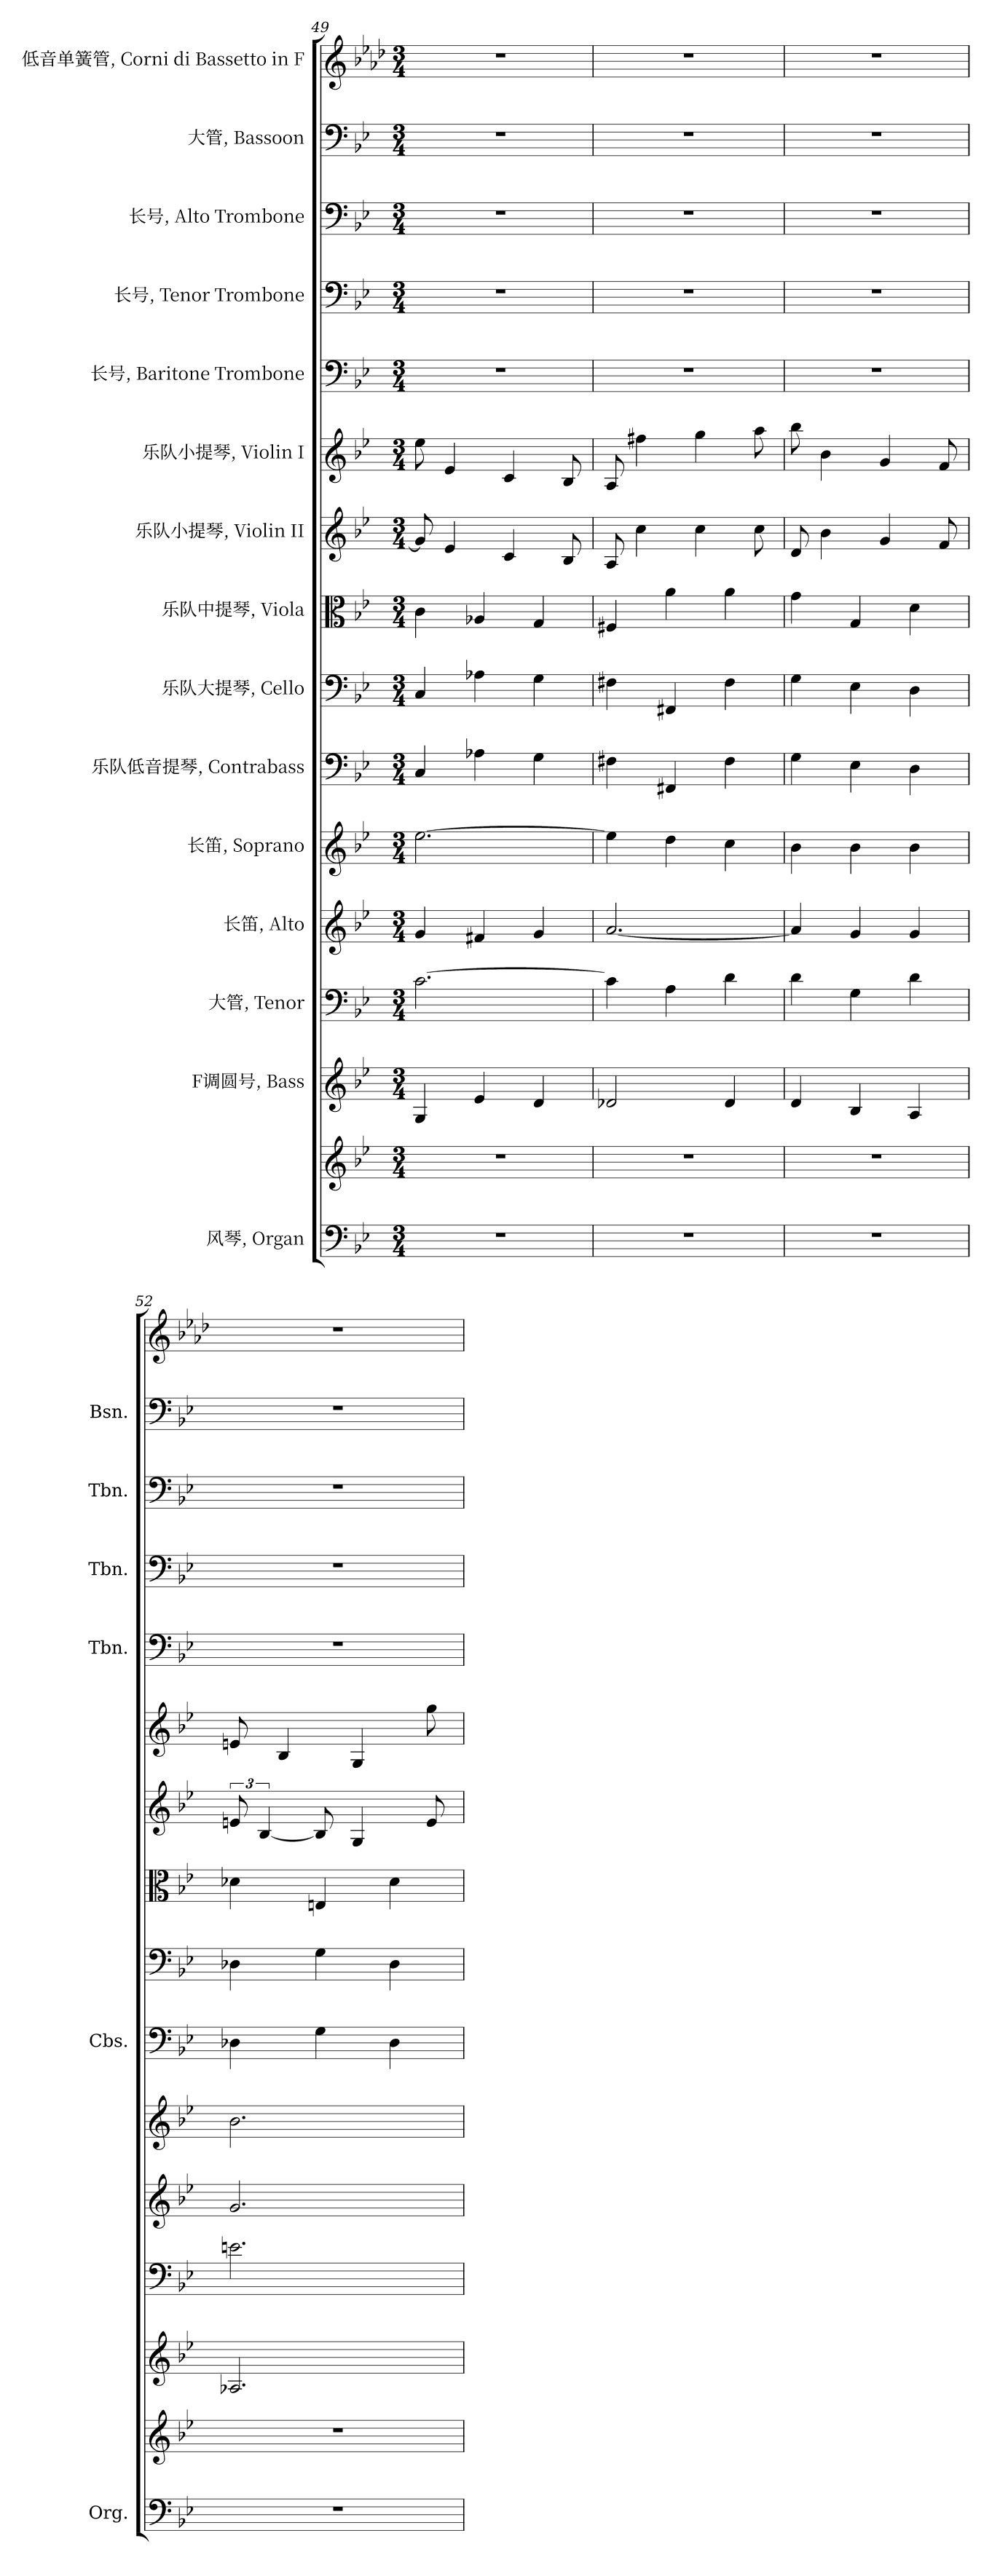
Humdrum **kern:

**kern	**kern	**kern	**kern	**kern	**kern	**kern	**kern	**kern	**kern	**kern	**kern	**kern	**kern	**kern	**kern
*part15	*part15	*part14	*part13	*part12	*part11	*part10	*part9	*part8	*part7	*part6	*part5	*part4	*part3	*part2	*part1
*staff16	*staff15	*staff14	*staff13	*staff12	*staff11	*staff10	*staff9	*staff8	*staff7	*staff6	*staff5	*staff4	*staff3	*staff2	*staff1
*I"风琴, Organ	*	*I"F调圆号, Bass	*I"大管, Tenor	*I"长笛, Alto	*I"长笛, Soprano	*I"乐队低音提琴, Contrabass	*I"乐队大提琴, Cello	*I"乐队中提琴, Viola	*I"乐队小提琴, Violin II	*I"乐队小提琴, Violin I	*I"长号, Baritone Trombone	*I"长号, Tenor Trombone	*I"长号, Alto Trombone	*I"大管, Bassoon	*I"低音单簧管, Corni di Bassetto in F
*I'Org.	*	*	*	*	*	*I'Cbs.	*	*	*	*	*I'Tbn.	*I'Tbn.	*I'Tbn.	*I'Bsn.	*
*clefF4	*clefG2	*clefG2	*clefF4	*clefG2	*clefG2	*clefF4	*clefF4	*clefC3	*clefG2	*clefG2	*clefF4	*clefF4	*clefF4	*clefF4	*clefG2
*	*	*ITrd4c7	*	*	*	*ITrd7c12	*	*	*	*	*	*	*	*	*ITrd8c14
*k[b-e-]	*k[b-e-]	*k[b-e-a-]	*k[b-e-]	*k[b-e-]	*k[b-e-]	*k[b-e-]	*k[b-e-]	*k[b-e-]	*k[b-e-]	*k[b-e-]	*k[b-e-]	*k[b-e-]	*k[b-e-]	*k[b-e-]	*k[b-e-a-d-]
*M3/4	*M3/4	*M3/4	*M3/4	*M3/4	*M3/4	*M3/4	*M3/4	*M3/4	*M3/4	*M3/4	*M3/4	*M3/4	*M3/4	*M3/4	*M3/4
=49	=49	=49	=49	=49	=49	=49	=49	=49	=49	=49	=49	=49	=49	=49	=49
2.r	2.r	4C/	[2.c\	4g/	[2.ee-\	4CC/	4C/	4c\	8g/]	8ee-\	2.r	2.r	2.r	2.r	2.r
.	.	.	.	.	.	.	.	.	4e-/	4e-/	.	.	.	.	.
.	.	4A-/	.	4f#X/	.	4AA-X\	4A-X\	4A-X/	.	.	.	.	.	.	.
.	.	.	.	.	.	.	.	.	4c/	4c/	.	.	.	.	.
.	.	4G/	.	4g/	.	4GG\	4G\	4G/	.	.	.	.	.	.	.
.	.	.	.	.	.	.	.	.	8B-/	8B-/	.	.	.	.	.
=50	=50	=50	=50	=50	=50	=50	=50	=50	=50	=50	=50	=50	=50	=50	=50
2.r	2.r	2G-X/	4c\]	[2.a/	4ee-\]	4FF#X\	4F#X\	4F#X/	8A/	8A/	2.r	2.r	2.r	2.r	2.r
.	.	.	.	.	.	.	.	.	4cc\	4ff#X\	.	.	.	.	.
.	.	.	4A\	.	4dd\	4FFF#X/	4FF#X/	4a\	.	.	.	.	.	.	.
.	.	.	.	.	.	.	.	.	4cc\	4gg\	.	.	.	.	.
.	.	4G-/	4d\	.	4cc\	4FF#\	4F#\	4a\	.	.	.	.	.	.	.
.	.	.	.	.	.	.	.	.	8cc\	8aa\	.	.	.	.	.
=51	=51	=51	=51	=51	=51	=51	=51	=51	=51	=51	=51	=51	=51	=51	=51
2.r	2.r	4G/	4d\	4a/]	4b-\	4GG\	4G\	4g\	8d/	8bb-\	2.r	2.r	2.r	2.r	2.r
.	.	.	.	.	.	.	.	.	4b-\	4b-\	.	.	.	.	.
.	.	4E-/	4G\	4g/	4b-\	4EE-\	4E-\	4G/	.	.	.	.	.	.	.
.	.	.	.	.	.	.	.	.	4g/	4g/	.	.	.	.	.
.	.	4D/	4d\	4g/	4b-\	4DD\	4D\	4d\	.	.	.	.	.	.	.
.	.	.	.	.	.	.	.	.	8f/	8f/	.	.	.	.	.
!!LO:PB:g=z
=52	=52	=52	=52	=52	=52	=52	=52	=52	=52	=52	=52	=52	=52	=52	=52
2.r	2.r	2.D-X/	2.en\	2.g/	2.b-\	4DD-X\	4D-X\	4d-X\	12en/	8en/	2.r	2.r	2.r	2.r	2.r
.	.	.	.	.	.	.	.	.	[6B-/	.	.	.	.	.	.
.	.	.	.	.	.	.	.	.	.	4B-/	.	.	.	.	.
.	.	.	.	.	.	4GG\	4G\	4En/	8B-/]	.	.	.	.	.	.
.	.	.	.	.	.	.	.	.	4G/	4G/	.	.	.	.	.
.	.	.	.	.	.	4DD-\	4D-\	4d-\	.	.	.	.	.	.	.
.	.	.	.	.	.	.	.	.	8e/	8gg\	.	.	.	.	.
=	=	=	=	=	=	=	=	=	=	=	=	=	=	=	=
*-	*-	*-	*-	*-	*-	*-	*-	*-	*-	*-	*-	*-	*-	*-	*-
